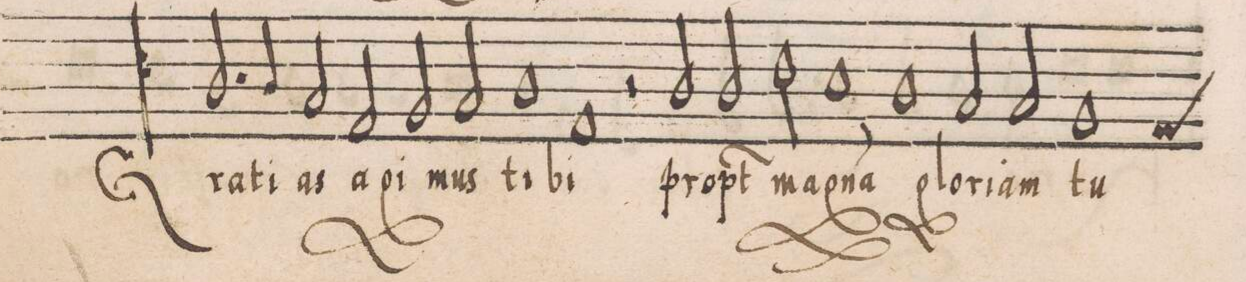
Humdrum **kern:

**kern	**text
*I"TENOR	*
*clefC4	*
*k[]	*
*met(c|)	*
*M2/1	*
2.A/	Gra-
4A/	-ti-
2G/	-as
2E/	a-
=19	=19
2F/	-gi-
2G/	-mus
1A	ti-
=20	=20
1E	-bi
2r	.
2A/	prop-
=21	=21
2A/	-t(er)
2c\	ma-
1B	-gna(m)
=22	=22
1A	glo-
2G/	-ri-
2G/	-am
=23	=23
*custos:E	*
1F	tu-
*-	*-
